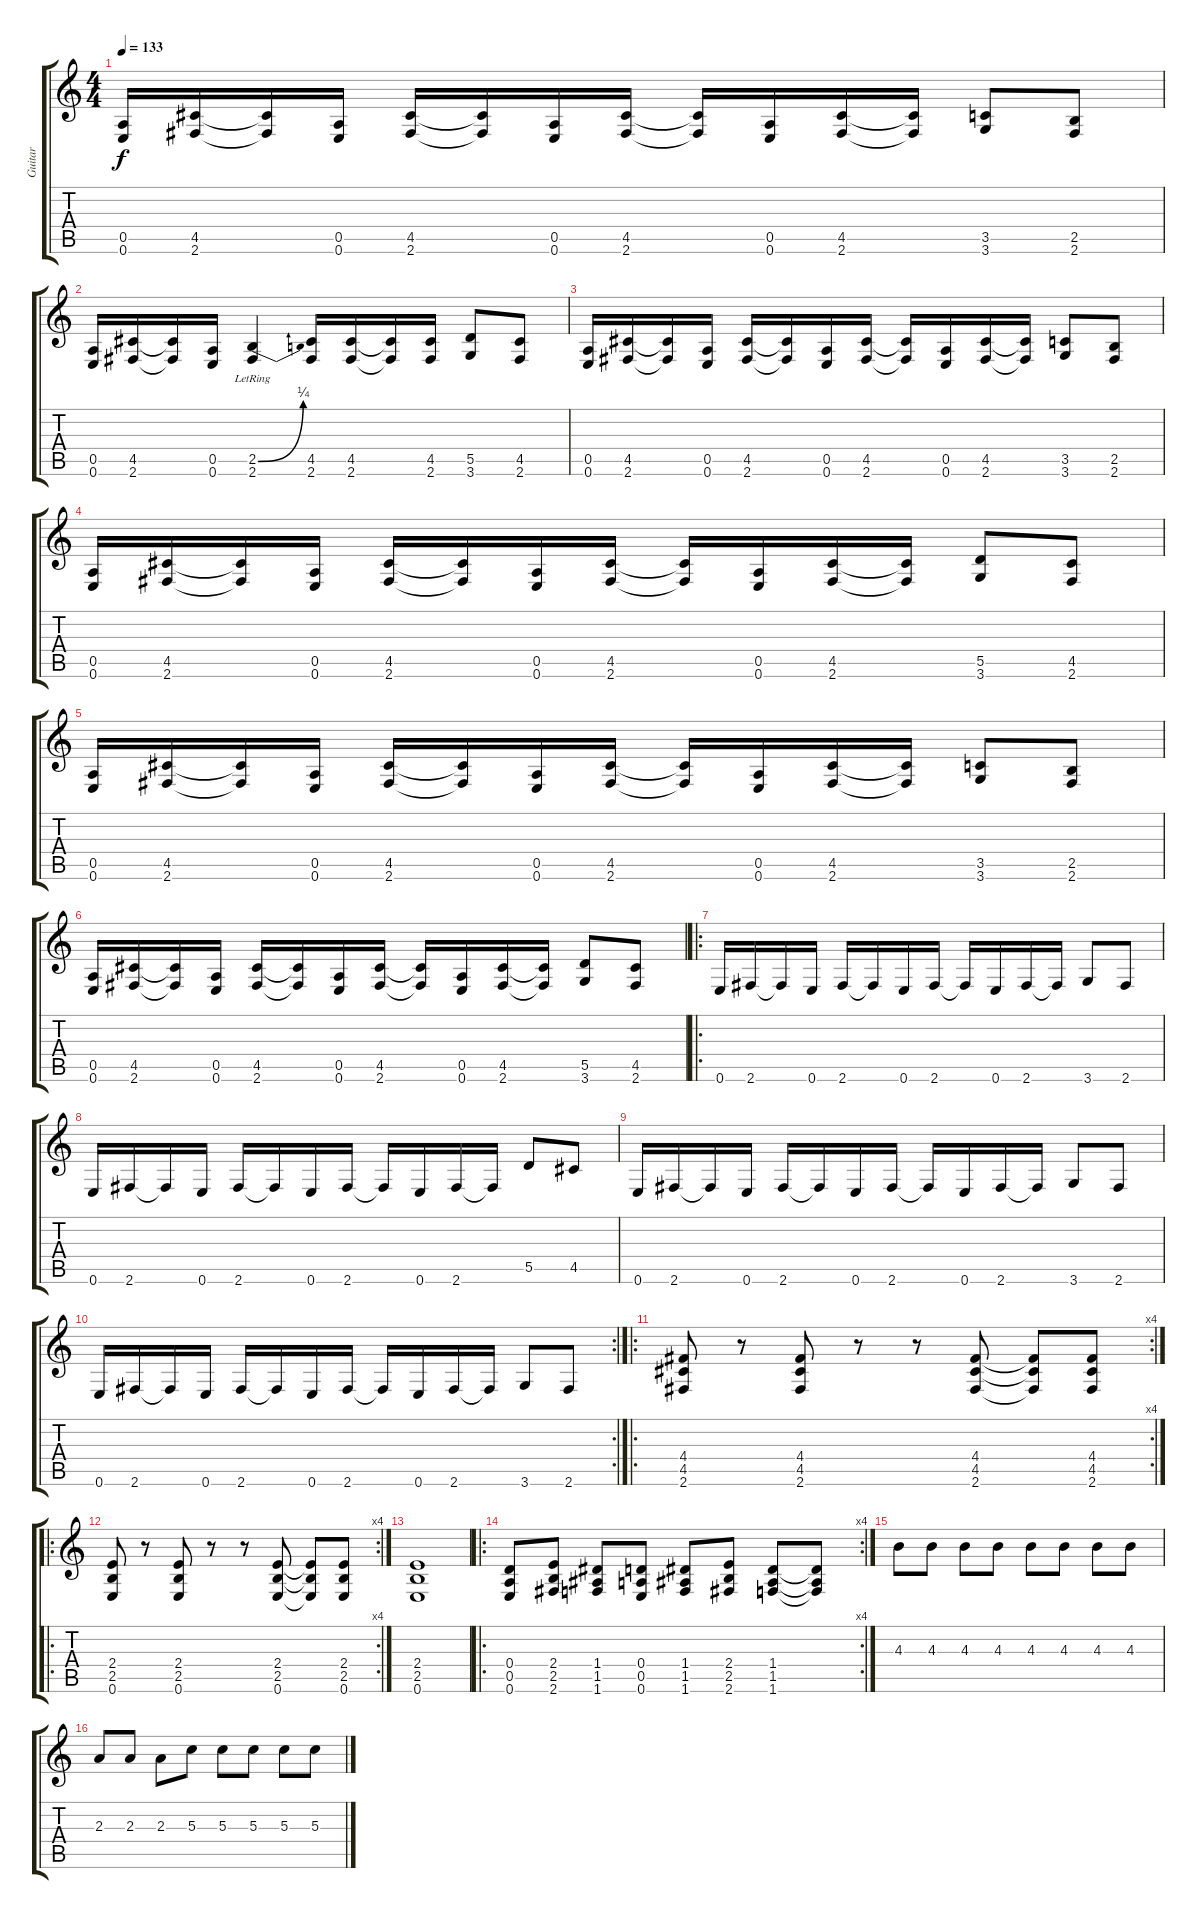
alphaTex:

\track ("Guitar" "Guitar") {instrument distortionguitar}
\staff {score tabs}
\tuning (E4 B3 G3 D3 A2 E2) {hide}
\ts (4 4)
\tempo 133
\clef g2
\ks c
(0.5 0.6).16{dy f} (4.5 2.6).16 (4.5{t} 2.6{t}).16 (0.5 0.6).16 (4.5 2.6).16 (4.5{t} 2.6{t}).16 (0.5 0.6).16 (4.5 2.6).16 (4.5{t} 2.6{t}).16 (0.5 0.6).16 (4.5 2.6).16 (4.5{t} 2.6{t}).16 (3.5 3.6).8 (2.5 2.6).8 |
(0.5 0.6).16 (4.5 2.6).16 (4.5{t} 2.6{t}).16 (0.5 0.6).16 (2.5{be (bend 0 0 60 1)} 2.6{lr}).4 (4.5 2.6).16 (4.5 2.6).16 (4.5{t} 2.6{t}).16 (4.5 2.6).16 (5.5 3.6).8 (4.5 2.6).8 |
(0.5 0.6).16 (4.5 2.6).16 (4.5{t} 2.6{t}).16 (0.5 0.6).16 (4.5 2.6).16 (4.5{t} 2.6{t}).16 (0.5 0.6).16 (4.5 2.6).16 (4.5{t} 2.6{t}).16 (0.5 0.6).16 (4.5 2.6).16 (4.5{t} 2.6{t}).16 (3.5 3.6).8 (2.5 2.6).8 |
(0.5 0.6).16 (4.5 2.6).16 (4.5{t} 2.6{t}).16 (0.5 0.6).16 (4.5 2.6).16 (4.5{t} 2.6{t}).16 (0.5 0.6).16 (4.5 2.6).16 (4.5{t} 2.6{t}).16 (0.5 0.6).16 (4.5 2.6).16 (4.5{t} 2.6{t}).16 (5.5 3.6).8 (4.5 2.6).8 |
(0.5 0.6).16 (4.5 2.6).16 (4.5{t} 2.6{t}).16 (0.5 0.6).16 (4.5 2.6).16 (4.5{t} 2.6{t}).16 (0.5 0.6).16 (4.5 2.6).16 (4.5{t} 2.6{t}).16 (0.5 0.6).16 (4.5 2.6).16 (4.5{t} 2.6{t}).16 (3.5 3.6).8 (2.5 2.6).8 |
(0.5 0.6).16 (4.5 2.6).16 (4.5{t} 2.6{t}).16 (0.5 0.6).16 (4.5 2.6).16 (4.5{t} 2.6{t}).16 (0.5 0.6).16 (4.5 2.6).16 (4.5{t} 2.6{t}).16 (0.5 0.6).16 (4.5 2.6).16 (4.5{t} 2.6{t}).16 (5.5 3.6).8 (4.5 2.6).8 |
\ro
0.6.16 2.6.16 2.6{t}.16 0.6.16 2.6.16 2.6{t}.16 0.6.16 2.6.16 2.6{t}.16 0.6.16 2.6.16 2.6{t}.16 3.6.8 2.6.8 |
0.6.16 2.6.16 2.6{t}.16 0.6.16 2.6.16 2.6{t}.16 0.6.16 2.6.16 2.6{t}.16 0.6.16 2.6.16 2.6{t}.16 5.5.8 4.5.8 |
0.6.16 2.6.16 2.6{t}.16 0.6.16 2.6.16 2.6{t}.16 0.6.16 2.6.16 2.6{t}.16 0.6.16 2.6.16 2.6{t}.16 3.6.8 2.6.8 |
\rc 2
0.6.16 2.6.16 2.6{t}.16 0.6.16 2.6.16 2.6{t}.16 0.6.16 2.6.16 2.6{t}.16 0.6.16 2.6.16 2.6{t}.16 3.6.8 2.6.8 |
\ro
\rc 4
(4.4 4.5 2.6).8 r.8 (4.4 4.5 2.6).8 r.8 r.8 (4.4 4.5 2.6).8 (4.4{t} 4.5{t} 2.6{t}).8 (4.4 4.5 2.6).8 |
\ro
\rc 4
(2.4 2.5 0.6).8 r.8 (2.4 2.5 0.6).8 r.8 r.8 (2.4 2.5 0.6).8 (2.4{t} 2.5{t} 0.6{t}).8 (2.4 2.5 0.6).8 |
(2.4 2.5 0.6).1 |
\ro
\rc 4
(0.4 0.5 0.6).8 (2.4 2.5 2.6).8 (1.4 1.5 1.6).8 (0.4 0.5 0.6).8 (1.4 1.5 1.6).8 (2.4 2.5 2.6).8 (1.4 1.5 1.6).8 (1.4{t} 1.5{t} 1.6{t}).8 |
4.3.8 4.3.8 4.3.8 4.3.8 4.3.8 4.3.8 4.3.8 4.3.8 |
2.3.8 2.3.8 2.3.8 5.3.8 5.3.8 5.3.8 5.3.8 5.3.8
